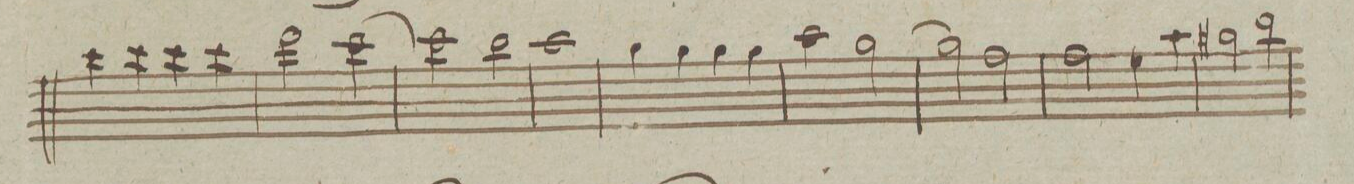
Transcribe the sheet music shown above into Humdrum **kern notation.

**kern
*I"Flauto Primo
*clefG2
*k[]
*met(c|)
*M2/2
4ccc\
4ccc\
4ccc\
4ccc\
=17
2ddd\
[2ccc\
=18
2ccc\]
2bb\
=19
1aa\
=20
4gg\
4gg\
4gg\
4gg\
=21
2aa\
*2\right
[2gg\
=22
2gg\]
2ff\
=23
2ff\
*4\right
4ee\
4aa\
=24
2gg#X\
2bb\
=25
*-
